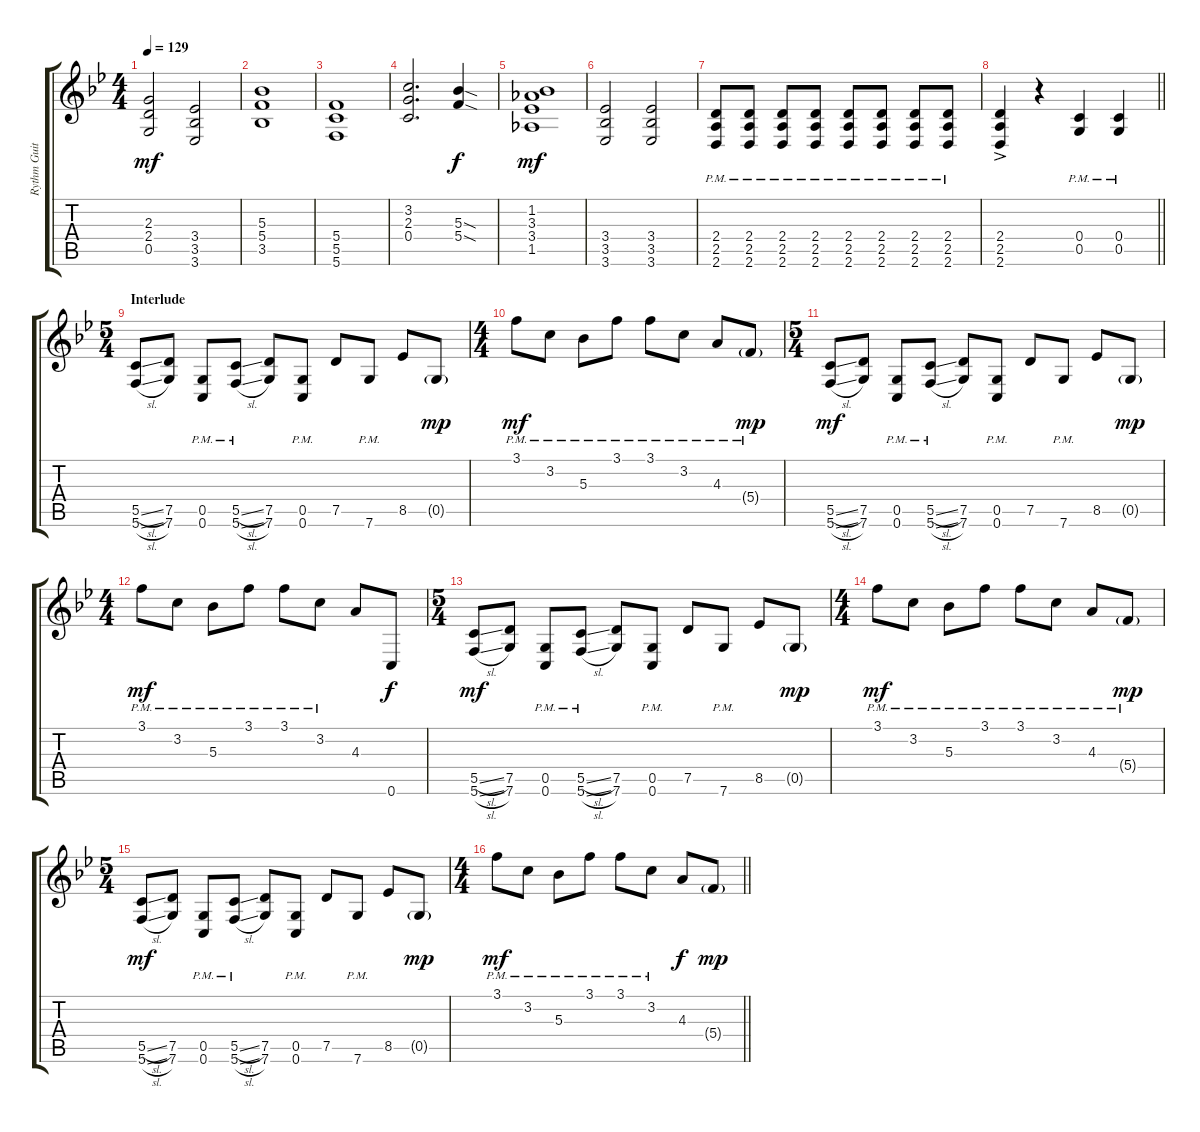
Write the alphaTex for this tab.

\track ("Rythm Guitar (lead)" "Rythm Guit") {instrument overdrivenguitar}
\staff {score tabs}
\tuning (D4 A3 F3 C3 G2 C2) {hide}
\ts (4 4)
\tempo 129
\clef g2
\ks bb
(2.3 2.4 0.5).2{dy mf} (3.4 3.5 3.6).2 |
(5.3 5.4 3.5).1 |
(5.4 5.5 5.6).1 |
(3.2 2.3 0.4).2{d} (5.3{sod} 5.4{sod}).4{dy f} |
(1.2 3.3 3.4 1.5).1{dy mf} |
(3.4 3.5 3.6).2 (3.4 3.5 3.6).2 |
(2.4 2.5{pm} 2.6{pm}).8 (2.4 2.5{pm} 2.6{pm}).8 (2.4 2.5{pm} 2.6{pm}).8 (2.4 2.5{pm} 2.6{pm}).8 (2.4 2.5{pm} 2.6{pm}).8 (2.4 2.5{pm} 2.6{pm}).8 (2.4 2.5{pm} 2.6{pm}).8 (2.4 2.5{pm} 2.6{pm}).8 |
\barLineRight lightlight
(2.4 2.5{ac} 2.6{ac}).4 r.4 (0.4 0.5{pm}).4 (0.4 0.5{pm}).4 |
\ts (5 4)
\section ("" "Interlude")
(5.5{sl} 5.6{sl}).8 (7.5 7.6).8 (0.5{pm} 0.6{pm}).8 (5.5{sl pm} 5.6{sl}).8 (7.5 7.6).8 (0.5{pm} 0.6{pm}).8 7.5.8 7.6{pm}.8 8.5.8 0.5{g}.8{dy mp} |
\ts (4 4)
3.1{pm}.8{dy mf} 3.2{pm}.8 5.3{pm}.8 3.1{pm}.8 3.1{pm}.8 3.2{pm}.8 4.3{pm}.8 5.4{g pm}.8{dy mp} |
\ts (5 4)
(5.5{sl} 5.6{sl}).8{dy mf} (7.5 7.6).8 (0.5{pm} 0.6{pm}).8 (5.5{sl pm} 5.6{sl}).8 (7.5 7.6).8 (0.5{pm} 0.6{pm}).8 7.5.8 7.6{pm}.8 8.5.8 0.5{g}.8{dy mp} |
\ts (4 4)
3.1{pm}.8{dy mf} 3.2{pm}.8 5.3{pm}.8 3.1{pm}.8 3.1{pm}.8 3.2{pm}.8 4.3.8 0.6.8{dy f} |
\ts (5 4)
(5.5{sl} 5.6{sl}).8{dy mf} (7.5 7.6).8 (0.5{pm} 0.6{pm}).8 (5.5{sl pm} 5.6{sl}).8 (7.5 7.6).8 (0.5{pm} 0.6{pm}).8 7.5.8 7.6{pm}.8 8.5.8 0.5{g}.8{dy mp} |
\ts (4 4)
3.1{pm}.8{dy mf} 3.2{pm}.8 5.3{pm}.8 3.1{pm}.8 3.1{pm}.8 3.2{pm}.8 4.3{pm}.8 5.4{g pm}.8{dy mp} |
\ts (5 4)
(5.5{sl} 5.6{sl}).8{dy mf} (7.5 7.6).8 (0.5{pm} 0.6{pm}).8 (5.5{sl pm} 5.6{sl}).8 (7.5 7.6).8 (0.5{pm} 0.6{pm}).8 7.5.8 7.6{pm}.8 8.5.8 0.5{g}.8{dy mp} |
\ts (4 4)
\barLineRight lightlight
3.1{pm}.8{dy mf} 3.2{pm}.8 5.3{pm}.8 3.1{pm}.8 3.1{pm}.8 3.2{pm}.8 4.3.8{dy f} 5.4{g}.8{dy mp}
